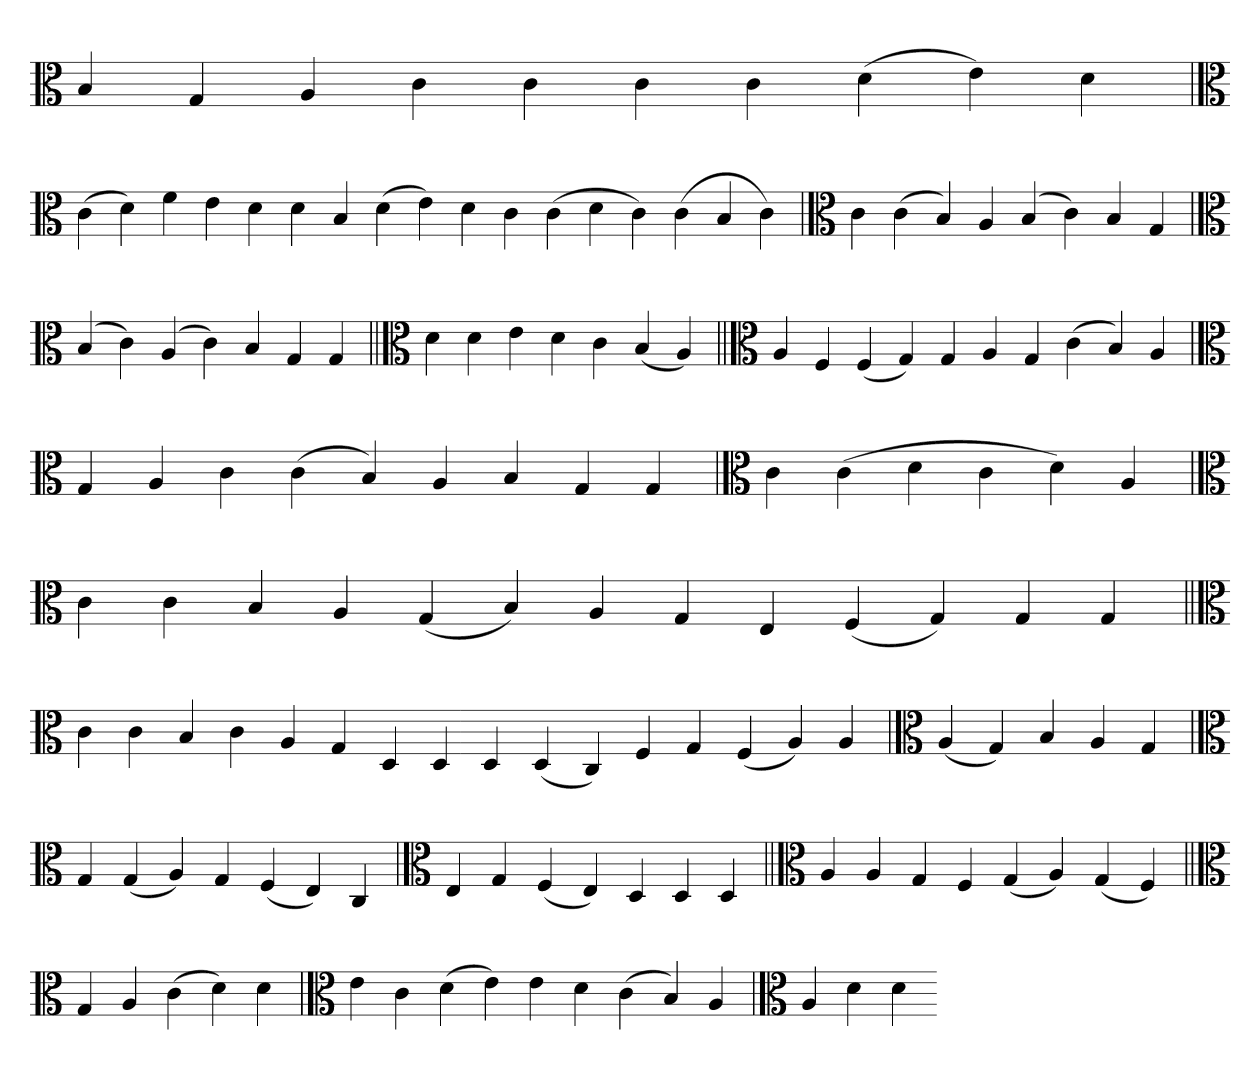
**kern
*part1
*staff1
*clefC3
=
4B
4G
4A
4c
4c
4c
4c
(4d
4e)
4d
='
*clefC3
(4c
4d)
4f
4e
4d
4d
4B
(4d
4e)
4d
4c
(4c
4d
4c)
(4c
4B
4c)
='
*clefC3
4c
(4c
4B)
4A
(4B
4c)
4B
4G
=`
*clefC3
(4B
4c)
(4A
4c)
4B
4G
4G
=||
*clefC3
4d
4d
4e
4d
4c
(4B
4A)
=||
*clefC3
4A
4F
(4F
4G)
4G
4A
4G
(4c
4B)
4A
='
*clefC3
4G
4A
4c
(4c
4B)
4A
4B
4G
4G
=
*clefC3
4c
(4c
4d
4c
4d)
4A
=`
*clefC3
4c
4c
4B
4A
(4G
4B)
4A
4G
4E
(4F
4G)
4G
4G
=||
*clefC3
4c
4c
4B
4c
4A
4G
4D
4D
4D
(4D
4C)
4F
4G
(4F
4A)
4A
=`
*clefC3
(4A
4G)
4B
4A
4G
='
*clefC3
4G
(4G
4A)
4G
(4F
4E)
4C
=`
*clefC3
4E
4G
(4F
4E)
4D
4D
4D
=||
*clefC3
4A
4A
4G
4F
(4G
4A)
(4G
4F)
=||
*clefC3
4G
4A
(4c
4d)
4d
=`
*clefC3
4e
4c
(4d
4e)
4e
4d
(4c
4B)
4A
='
*clefC3
4A
4d
4d
=-
*-
